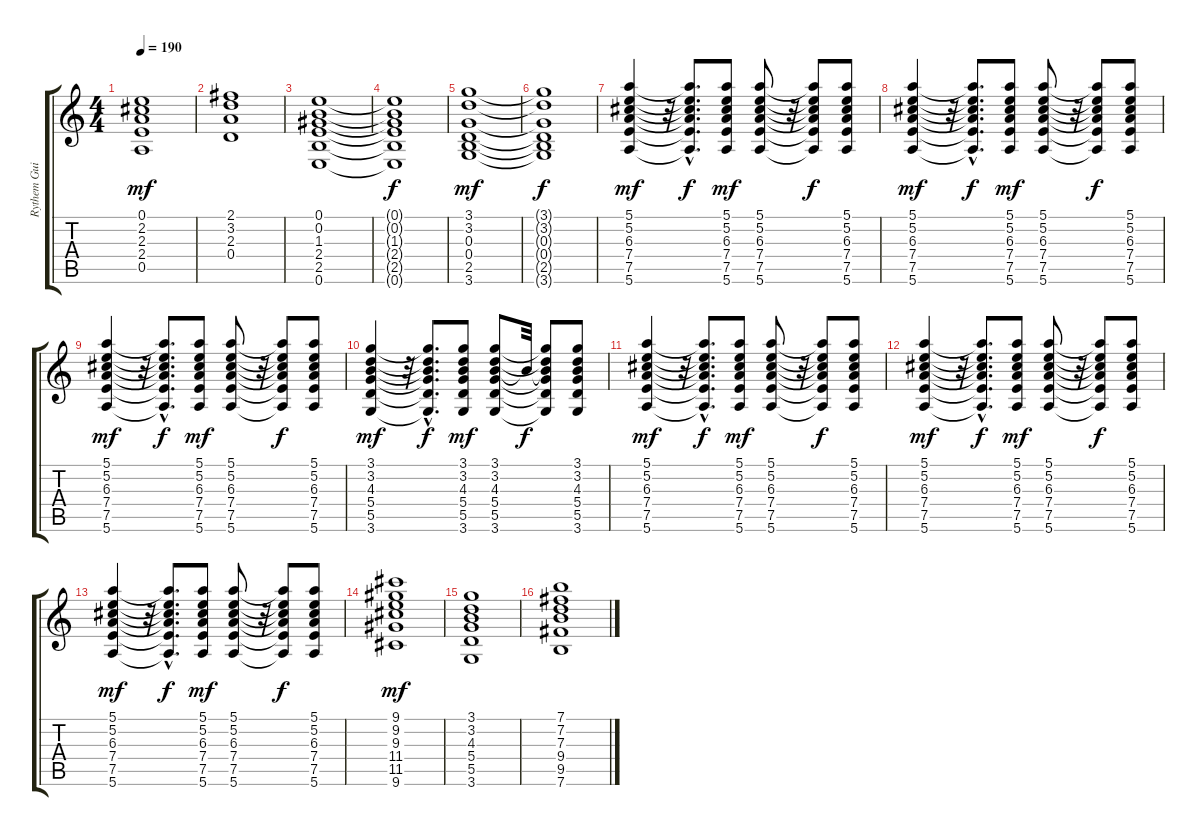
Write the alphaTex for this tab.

\track ("Rythem Guitar (Overdub)" "Rythem Gui") {instrument electricguitarclean}
\staff {score tabs}
\tuning (E4 B3 G3 D3 A2 E2) {hide}
\ts (4 4)
\tempo 190
\clef g2
\ks c
(0.1 2.2 2.3 2.4 0.5).1{dy mf} |
(2.1 3.2 2.3 0.4).1 |
(0.1 0.2 1.3 2.4 2.5 0.6).1 |
(0.1{t} 0.2{t} 1.3{t} 2.4{t} 2.5{t} 0.6{t}).1{dy f} |
(3.1 3.2 0.3 0.4 2.5 3.6).1{dy mf} |
(3.1{t} 3.2{t} 0.3{t} 0.4{t} 2.5{t} 3.6{t}).1{dy f} |
(5.1 5.2 6.3 7.4 7.5 5.6).4{dy mf} r.32 (5.1{hac t} 5.2{hac t} 6.3{hac t} 7.4{hac t} 7.5{hac t} 5.6{hac t}).8{d dy f} (5.1 5.2 6.3 7.4 7.5 5.6).8{dy mf} (5.1 5.2 6.3 7.4 7.5 5.6).8 r.32 (5.1{t} 5.2{t} 6.3{t} 7.4{t} 7.5{t} 5.6{t}).8{dy f} (5.1 5.2 6.3 7.4 7.5 5.6).8 |
(5.1 5.2 6.3 7.4 7.5 5.6).4{dy mf} r.32 (5.1{hac t} 5.2{hac t} 6.3{hac t} 7.4{hac t} 7.5{hac t} 5.6{hac t}).8{d dy f} (5.1 5.2 6.3 7.4 7.5 5.6).8{dy mf} (5.1 5.2 6.3 7.4 7.5 5.6).8 r.32 (5.1{t} 5.2{t} 6.3{t} 7.4{t} 7.5{t} 5.6{t}).8{dy f} (5.1 5.2 6.3 7.4 7.5 5.6).8 |
(5.1 5.2 6.3 7.4 7.5 5.6).4{dy mf} r.32 (5.1{hac t} 5.2{hac t} 6.3{hac t} 7.4{hac t} 7.5{hac t} 5.6{hac t}).8{d dy f} (5.1 5.2 6.3 7.4 7.5 5.6).8{dy mf} (5.1 5.2 6.3 7.4 7.5 5.6).8 r.32 (5.1{t} 5.2{t} 6.3{t} 7.4{t} 7.5{t} 5.6{t}).8{dy f} (5.1 5.2 6.3 7.4 7.5 5.6).8 |
(3.1 3.2 4.3 5.4 5.5 3.6).4{dy mf} r.32 (3.1{hac t} 3.2{hac t} 4.3{hac t} 5.4{hac t} 5.5{hac t} 3.6{hac t}).8{d dy f} (3.1 3.2 4.3 5.4 5.5 3.6).8{dy mf} (3.1 3.2 4.3 5.4 5.5 3.6).8 4.3{t}.32{dy f} (3.1{t} 3.2{t} 4.3{t} 5.4{t} 5.5{t} 3.6{t}).8 (3.1 3.2 4.3 5.4 5.5 3.6).8 |
(5.1 5.2 6.3 7.4 7.5 5.6).4{dy mf} r.32 (5.1{hac t} 5.2{hac t} 6.3{hac t} 7.4{hac t} 7.5{hac t} 5.6{hac t}).8{d dy f} (5.1 5.2 6.3 7.4 7.5 5.6).8{dy mf} (5.1 5.2 6.3 7.4 7.5 5.6).8 r.32 (5.1{t} 5.2{t} 6.3{t} 7.4{t} 7.5{t} 5.6{t}).8{dy f} (5.1 5.2 6.3 7.4 7.5 5.6).8 |
(5.1 5.2 6.3 7.4 7.5 5.6).4{dy mf} r.32 (5.1{hac t} 5.2{hac t} 6.3{hac t} 7.4{hac t} 7.5{hac t} 5.6{hac t}).8{d dy f} (5.1 5.2 6.3 7.4 7.5 5.6).8{dy mf} (5.1 5.2 6.3 7.4 7.5 5.6).8 r.32 (5.1{t} 5.2{t} 6.3{t} 7.4{t} 7.5{t} 5.6{t}).8{dy f} (5.1 5.2 6.3 7.4 7.5 5.6).8 |
(5.1 5.2 6.3 7.4 7.5 5.6).4{dy mf} r.32 (5.1{hac t} 5.2{hac t} 6.3{hac t} 7.4{hac t} 7.5{hac t} 5.6{hac t}).8{d dy f} (5.1 5.2 6.3 7.4 7.5 5.6).8{dy mf} (5.1 5.2 6.3 7.4 7.5 5.6).8 r.32 (5.1{t} 5.2{t} 6.3{t} 7.4{t} 7.5{t} 5.6{t}).8{dy f} (5.1 5.2 6.3 7.4 7.5 5.6).8 |
(9.1 9.2 9.3 11.4 11.5 9.6).1{dy mf} |
(3.1 3.2 4.3 5.4 5.5 3.6).1 |
(7.1 7.2 7.3 9.4 9.5 7.6).1
